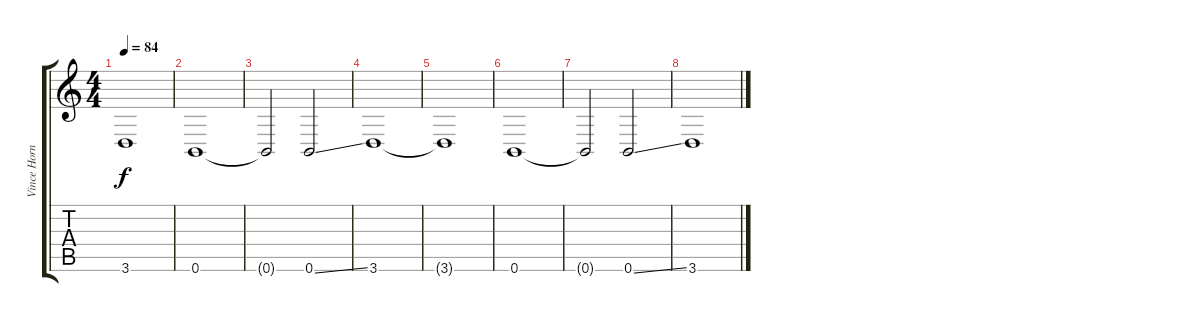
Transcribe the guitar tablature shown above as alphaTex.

\track ("Vince Hornsby - Bass" "Vince Horn") {instrument electricbasspick}
\staff {score tabs}
\tuning (Db4 Ab3 E3 B2 Gb2 B1) {hide}
\ts (4 4)
\tempo 84
\clef g2
\ks c
3.6{t}.1{dy f} |
0.6.1 |
0.6{t}.2 0.6{ss}.2 |
3.6.1 |
3.6{t}.1 |
0.6.1 |
0.6{t}.2 0.6{ss}.2 |
3.6.1
